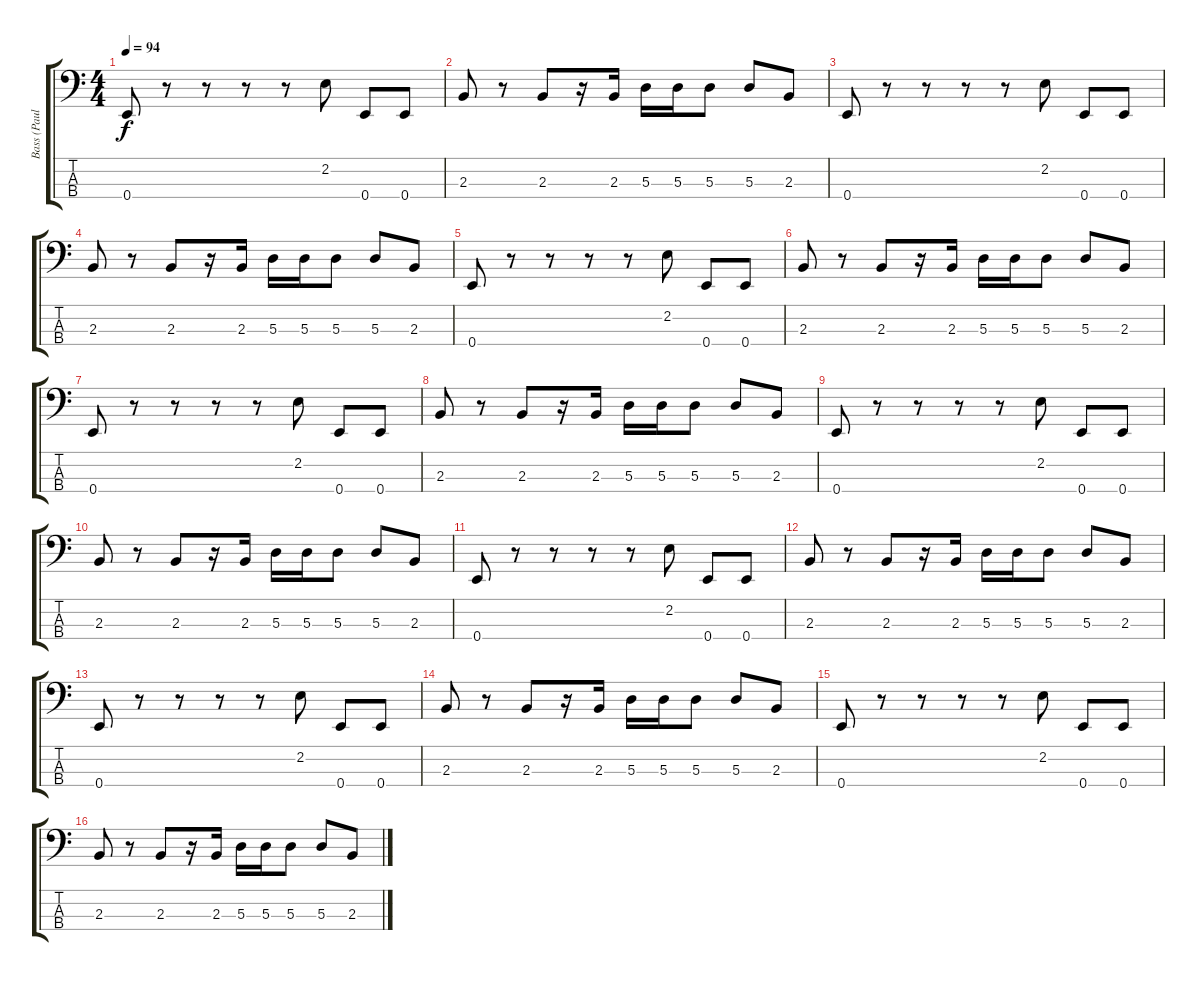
\track ("Bass (Paul)" "Bass (Paul") {instrument electricbassfinger}
\staff {score tabs}
\tuning (G2 D2 A1 E1) {hide}
\ts (4 4)
\tempo 94
\clef f4
\ks c
0.4.8{dy f} r.8 r.8 r.8 r.8 2.2.8 0.4.8 0.4.8 |
2.3.8 r.8 2.3.8 r.16 2.3.16 5.3.16 5.3.16 5.3.8 5.3.8 2.3.8 |
0.4.8 r.8 r.8 r.8 r.8 2.2.8 0.4.8 0.4.8 |
2.3.8 r.8 2.3.8 r.16 2.3.16 5.3.16 5.3.16 5.3.8 5.3.8 2.3.8 |
0.4.8 r.8 r.8 r.8 r.8 2.2.8 0.4.8 0.4.8 |
2.3.8 r.8 2.3.8 r.16 2.3.16 5.3.16 5.3.16 5.3.8 5.3.8 2.3.8 |
0.4.8 r.8 r.8 r.8 r.8 2.2.8 0.4.8 0.4.8 |
2.3.8 r.8 2.3.8 r.16 2.3.16 5.3.16 5.3.16 5.3.8 5.3.8 2.3.8 |
0.4.8 r.8 r.8 r.8 r.8 2.2.8 0.4.8 0.4.8 |
2.3.8 r.8 2.3.8 r.16 2.3.16 5.3.16 5.3.16 5.3.8 5.3.8 2.3.8 |
0.4.8 r.8 r.8 r.8 r.8 2.2.8 0.4.8 0.4.8 |
2.3.8 r.8 2.3.8 r.16 2.3.16 5.3.16 5.3.16 5.3.8 5.3.8 2.3.8 |
0.4.8 r.8 r.8 r.8 r.8 2.2.8 0.4.8 0.4.8 |
2.3.8 r.8 2.3.8 r.16 2.3.16 5.3.16 5.3.16 5.3.8 5.3.8 2.3.8 |
0.4.8 r.8 r.8 r.8 r.8 2.2.8 0.4.8 0.4.8 |
2.3.8 r.8 2.3.8 r.16 2.3.16 5.3.16 5.3.16 5.3.8 5.3.8 2.3.8
